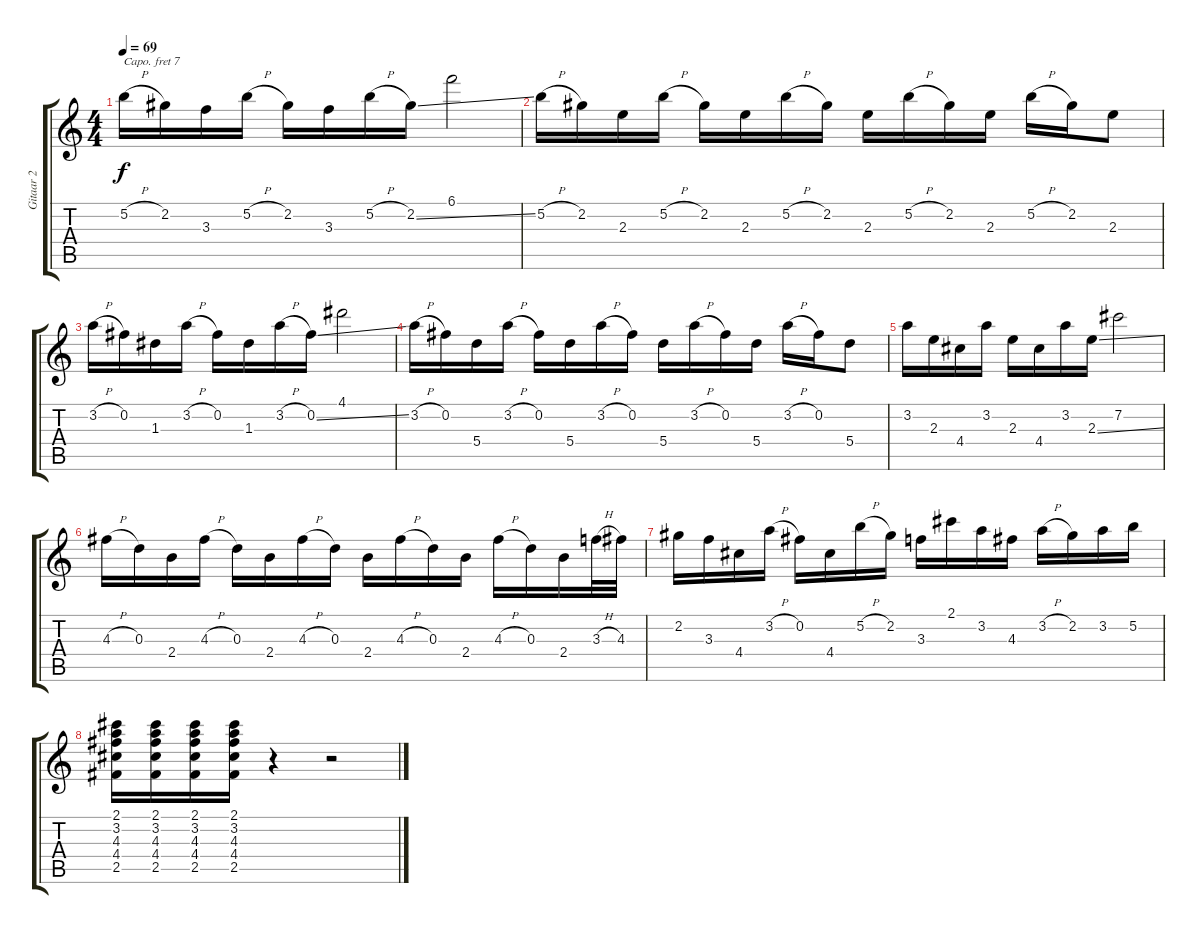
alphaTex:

\track ("Gitaar 2" "Gitaar 2") {instrument acousticguitarnylon}
\staff {score tabs}
\capo 7
\tuning (E4 B3 G3 D3 A2 E2) {hide}
\ts (4 4)
\tempo 69
\clef g2
\ks c
5.2{h}.16{dy f} 2.2.16 3.3.16 5.2{h}.16 2.2.16 3.3.16 5.2{h}.16 2.2{ss}.16 6.1.2 |
5.2{h}.16 2.2.16 2.3.16 5.2{h}.16 2.2.16 2.3.16 5.2{h}.16 2.2.16 2.3.16 5.2{h}.16 2.2.16 2.3.16 5.2{h}.16 2.2.16 2.3.8 |
3.2{h}.16 0.2.16 1.3.16 3.2{h}.16 0.2.16 1.3.16 3.2{h}.16 0.2{ss}.16 4.1.2 |
3.2{h}.16 0.2.16 5.4.16 3.2{h}.16 0.2.16 5.4.16 3.2{h}.16 0.2.16 5.4.16 3.2{h}.16 0.2.16 5.4.16 3.2{h}.16 0.2.16 5.4.8 |
3.2.16 2.3.16 4.4.16 3.2.16 2.3.16 4.4.16 3.2.16 2.3{ss}.16 7.2.2 |
4.3{h}.16 0.3.16 2.4.16 4.3{h}.16 0.3.16 2.4.16 4.3{h}.16 0.3.16 2.4.16 4.3{h}.16 0.3.16 2.4.16 4.3{h}.16 0.3.16 2.4.16 3.3{h}.32 4.3.32 |
2.2.16 3.3.16 4.4.16 3.2{h}.16 0.2.16 4.4.16 5.2{h}.16 2.2.16 3.3.16 2.1.16 3.2.16 4.3.16 3.2{h}.16 2.2.16 3.2.16 5.2.16 |
(2.1 3.2 4.3 4.4 2.5).16 (2.1 3.2 4.3 4.4 2.5).16 (2.1 3.2 4.3 4.4 2.5).16 (2.1 3.2 4.3 4.4 2.5).16 r.4 r.2
